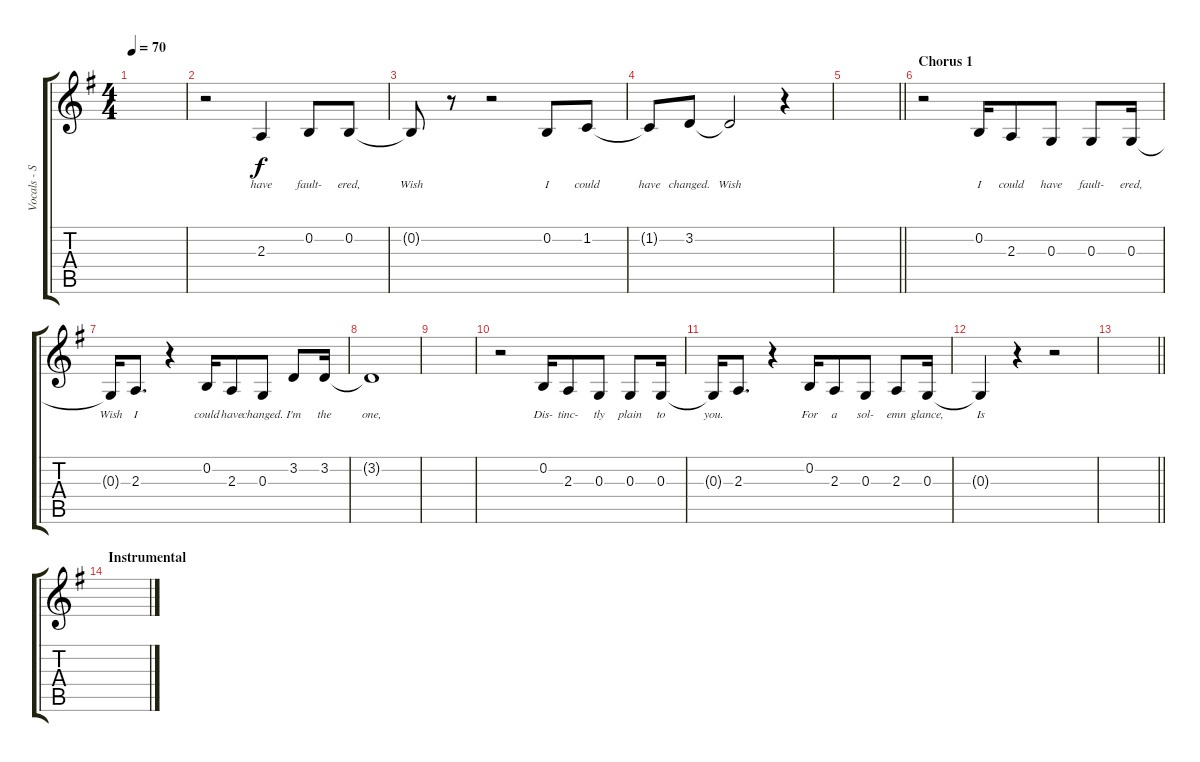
\track ("Vocals - Simon Neil" "Vocals - S") {instrument altosax}
\staff {score tabs}
\tuning (E4 B3 G3 D3 A2 E2) {hide}
\ts (4 4)
\tempo 70
\clef g2
\ks g
|
r.2 2.3.4{lyrics (0 "have") lyrics (1 "") lyrics (2 "") lyrics (3 "") lyrics (4 "")} 0.2.8{lyrics (0 "fault-") lyrics (1 "") lyrics (2 "") lyrics (3 "") lyrics (4 "")} 0.2.8{lyrics (0 "ered,") lyrics (1 "") lyrics (2 "") lyrics (3 "") lyrics (4 "")} |
0.2{t}.8{lyrics (0 "Wish") lyrics (1 "") lyrics (2 "") lyrics (3 "") lyrics (4 "")} r.8 r.2 0.2.8{lyrics (0 "I") lyrics (1 "") lyrics (2 "") lyrics (3 "") lyrics (4 "")} 1.2.8{lyrics (0 "could") lyrics (1 "") lyrics (2 "") lyrics (3 "") lyrics (4 "")} |
1.2{t}.8{lyrics (0 "have") lyrics (1 "") lyrics (2 "") lyrics (3 "") lyrics (4 "")} 3.2.8{lyrics (0 "changed.") lyrics (1 "") lyrics (2 "") lyrics (3 "") lyrics (4 "")} 3.2{t}.2{lyrics (0 "Wish") lyrics (1 "") lyrics (2 "") lyrics (3 "") lyrics (4 "")} r.4 |
\barLineRight lightlight
|
\section ("" "Chorus 1")
r.2 0.2.16{lyrics (0 "I") lyrics (1 "") lyrics (2 "") lyrics (3 "") lyrics (4 "")} 2.3.8{lyrics (0 "could") lyrics (1 "") lyrics (2 "") lyrics (3 "") lyrics (4 "")} 0.3.8{lyrics (0 "have") lyrics (1 "") lyrics (2 "") lyrics (3 "") lyrics (4 "")} 0.3.8{lyrics (0 "fault-") lyrics (1 "") lyrics (2 "") lyrics (3 "") lyrics (4 "")} 0.3.16{lyrics (0 "ered,") lyrics (1 "") lyrics (2 "") lyrics (3 "") lyrics (4 "")} |
0.3{t}.16{lyrics (0 "Wish") lyrics (1 "") lyrics (2 "") lyrics (3 "") lyrics (4 "")} 2.3.8{d lyrics (0 "I") lyrics (1 "") lyrics (2 "") lyrics (3 "") lyrics (4 "")} r.4 0.2.16{lyrics (0 "could") lyrics (1 "") lyrics (2 "") lyrics (3 "") lyrics (4 "")} 2.3.8{lyrics (0 "have") lyrics (1 "") lyrics (2 "") lyrics (3 "") lyrics (4 "")} 0.3.8{lyrics (0 "changed.") lyrics (1 "") lyrics (2 "") lyrics (3 "") lyrics (4 "")} 3.2.8{lyrics (0 "I'm") lyrics (1 "") lyrics (2 "") lyrics (3 "") lyrics (4 "")} 3.2.16{lyrics (0 "the") lyrics (1 "") lyrics (2 "") lyrics (3 "") lyrics (4 "")} |
3.2{t}.1{lyrics (0 "one,") lyrics (1 "") lyrics (2 "") lyrics (3 "") lyrics (4 "")} |
|
r.2 0.2.16{lyrics (0 "Dis-") lyrics (1 "") lyrics (2 "") lyrics (3 "") lyrics (4 "")} 2.3.8{lyrics (0 "tinc-") lyrics (1 "") lyrics (2 "") lyrics (3 "") lyrics (4 "")} 0.3.8{lyrics (0 "tly") lyrics (1 "") lyrics (2 "") lyrics (3 "") lyrics (4 "")} 0.3.8{lyrics (0 "plain") lyrics (1 "") lyrics (2 "") lyrics (3 "") lyrics (4 "")} 0.3.16{lyrics (0 "to") lyrics (1 "") lyrics (2 "") lyrics (3 "") lyrics (4 "")} |
0.3{t}.16{lyrics (0 "you.") lyrics (1 "") lyrics (2 "") lyrics (3 "") lyrics (4 "")} 2.3.8{d lyrics (0 "") lyrics (1 "") lyrics (2 "") lyrics (3 "") lyrics (4 "")} r.4 0.2.16{lyrics (0 "For") lyrics (1 "") lyrics (2 "") lyrics (3 "") lyrics (4 "")} 2.3.8{lyrics (0 "a") lyrics (1 "") lyrics (2 "") lyrics (3 "") lyrics (4 "")} 0.3.8{lyrics (0 "sol-") lyrics (1 "") lyrics (2 "") lyrics (3 "") lyrics (4 "")} 2.3.8{lyrics (0 "emn") lyrics (1 "") lyrics (2 "") lyrics (3 "") lyrics (4 "")} 0.3.16{lyrics (0 "glance,") lyrics (1 "") lyrics (2 "") lyrics (3 "") lyrics (4 "")} |
0.3{t}.4{lyrics (0 "Is") lyrics (1 "") lyrics (2 "") lyrics (3 "") lyrics (4 "")} r.4 r.2 |
\barLineRight lightlight
|
\section ("" "Instrumental")
